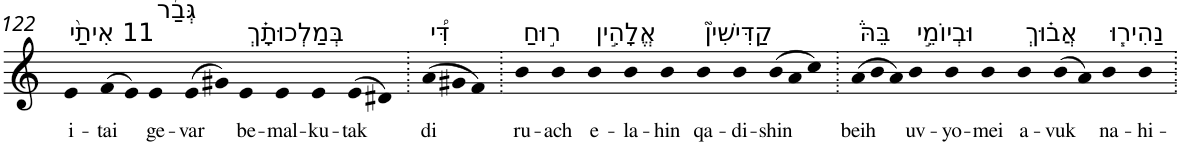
**kern	**text
*part1	*part1
*staff1	*staff1
*I"Piano	*
*I'Pno	*
!!LO:PB:g=z
*clefG2	*
*k[]	*
=122	=122
!LO:TX:a:t=11 אִיתַ֨י	!
!	!LO:LY:b
4e	i-
!	!LO:LY:b
(>8f	-tai
8e)	.
!LO:TX:a:t=גְּבַ֜ר	!
!	!LO:LY:b
4e	ge-
!	!LO:LY:b
(>8e	-var
8g#X)	.
!LO:TX:a:t=בְּמַלְכוּתָ֗ךְ	!
!	!LO:LY:b
4e	be-
!	!LO:LY:b
4e	-mal-
!	!LO:LY:b
4e	-ku-
!	!LO:LY:b
(>8e	-tak
8d#X)	.
=123.	=123.
*Xtuplet	*
!LO:TX:a:t=דִּ֠י	!
!	!LO:LY:b
(>12a	di
12g#X	.
12f)	.
=124.	=124.
!LO:TX:a:t=ר֣וּחַ	!
!	!LO:LY:b
4b	ru-
!	!LO:LY:b
4b	-ach
!LO:TX:a:t=אֱלָהִ֣ין	!
!	!LO:LY:b
4b	e-
!	!LO:LY:b
4b	-la-
!	!LO:LY:b
4b	-hin
!LO:TX:a:t=קַדִּישִׁין֮	!
!	!LO:LY:b
4b	qa-
!	!LO:LY:b
4b	-di-
!	!LO:LY:b
(>12b	-shin
12a	.
12cc)	.
=125.	=125.
!LO:TX:a:t=בֵּהּ֒	!
!	!LO:LY:b
(>12a	beih
12b	.
12a)	.
!LO:TX:a:t=וּבְיוֹמֵ֣י	!
!	!LO:LY:b
4b	uv-
!	!LO:LY:b
4b	-yo-
!	!LO:LY:b
4b	-mei
!LO:TX:a:t=אֲב֗וּךְ	!
!	!LO:LY:b
4b	a-
!	!LO:LY:b
(>8b	-vuk
8a)	.
!LO:TX:a:t=נַהִיר֧וּ	!
!	!LO:LY:b
4b	na-
!	!LO:LY:b
4b	-hi-
=.	=.
*-	*-
